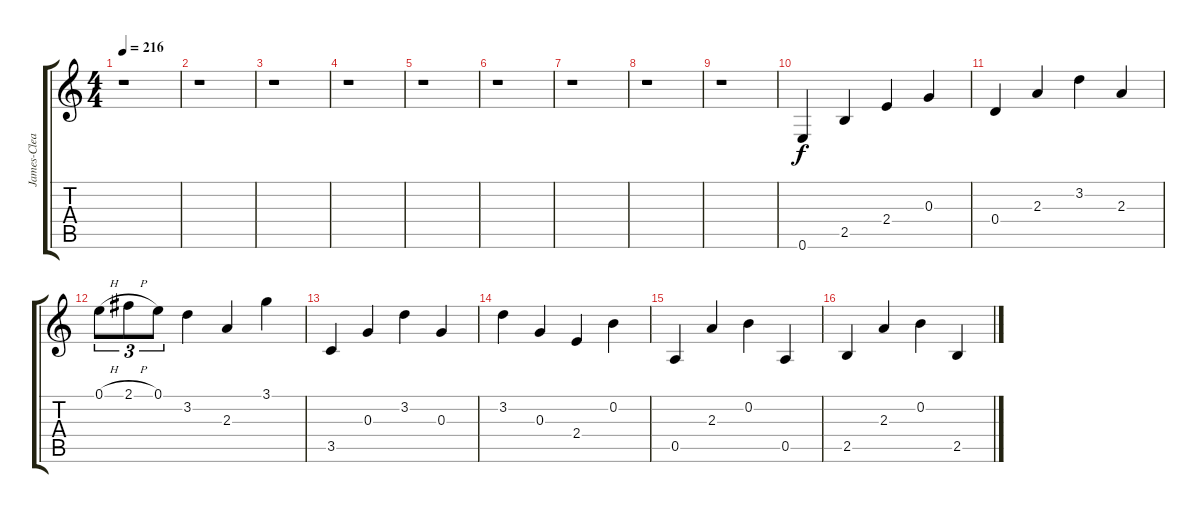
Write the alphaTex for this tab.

\track ("James-Clean" "James-Clea") {instrument electricguitarclean}
\staff {score tabs}
\tuning (E4 B3 G3 D3 A2 E2) {hide}
\ts (4 4)
\tempo 216
\clef g2
\ks c
r.1{dy f} |
r.1 |
r.1 |
r.1 |
r.1 |
r.1 |
r.1 |
r.1 |
r.1 |
0.6.4 2.5.4 2.4.4 0.3.4 |
0.4.4 2.3.4 3.2.4 2.3.4 |
0.1{h}.8{tu (3 2)} 2.1{h}.8{tu (3 2)} 0.1.8{tu (3 2)} 3.2.4 2.3.4 3.1.4 |
3.5.4 0.3.4 3.2.4 0.3.4 |
3.2.4 0.3.4 2.4.4 0.2.4 |
0.5.4 2.3.4 0.2.4 0.5.4 |
2.5.4 2.3.4 0.2.4 2.5.4
